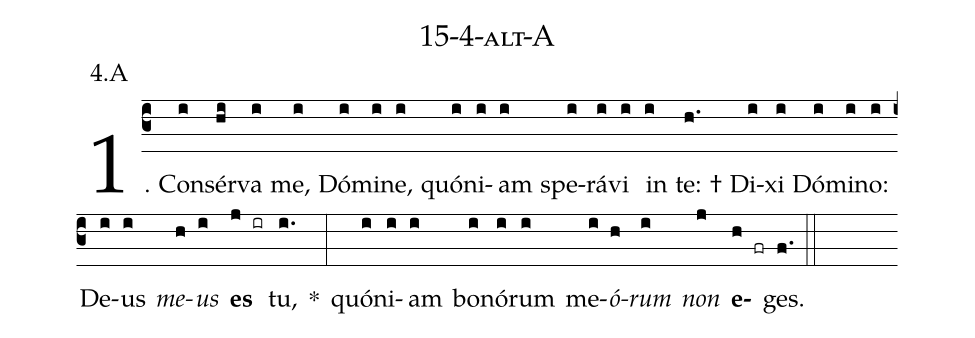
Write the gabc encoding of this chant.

name: 15-4-alt-A;
annotation: 4.A;
%%
(c3)1. Con(i)sér(hi)va(i) me,(i) Dó(i)mi(i)ne,(i) quón(i)i(i)am(i) spe(i)rá(i)vi(i) in(i) te: †(h.) Di(i)xi(i) Dó(i)mi(i)no:(i) De(i)us(i) <i>me</i>(h)<i>us</i>(i) <b>es</b>(j ir) tu,(i.) *(:) quón(i)i(i)am(i) bo(i)nó(i)rum(i) me(i)<i>ó</i>(h)<i>rum</i>(i) <i>non</i>(j) <b>e</b>(h fr)ges.(f.) (::)
